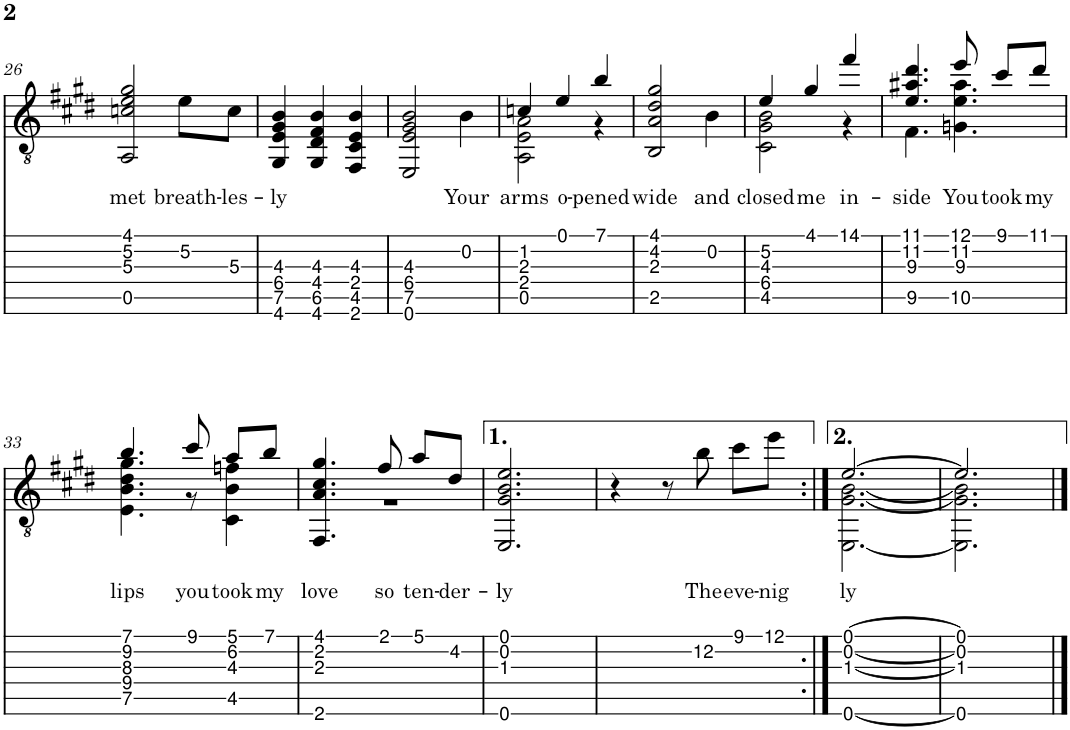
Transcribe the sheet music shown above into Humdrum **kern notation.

**kern	**kern	**text
*part1	*part1	*part1
*staff2	*staff1	*staff1
*I"Classical Guitar	*	*
*I'Guit.	*	*
!!LO:PB:g=z
*	*clefGv2	*
*k[f#c#g#d#]	*k[f#c#g#d#]	*
*E:	*E:	*
*M3/4	*M3/4	*
=26	=26	=26
!	!	!LO:LY:b
2AA 2c 2e 2g#	2AA/ 2cn/ 2e/ 2g#/	met
!	!	!LO:LY:b
8eL	8e\L	breath-
!	!	!LO:LY:b
8cJ	8c\J	-les-
=27	=27	=27
!	!	!LO:LY:b
4GG# 4E 4G# 4B	4GG#/ 4E/ 4G#/ 4B/	-ly
4GG# 4D# 4F# 4B	4GG#/ 4D#/ 4F#/ 4B/	.
4FF# 4C# 4E 4B	4FF#/ 4C#/ 4E/ 4B/	.
=28	=28	=28
2EE 2E 2G# 2B	2EE/ 2E/ 2G#/ 2B/	.
!	!	!LO:LY:b
4B	4B\	Your
=29	=29	=29
*^	*	*
!	!	!	!LO:LY:b
*	*	*^	*
4c	2AA 2E 2A	4cn/	2AA\ 2E\ 2A\	arms
!	!	!	!	!LO:LY:b
4e	.	4e/	.	o-
!	!	!	!	!LO:LY:b
4b	4r	4b/	4r	-pened
=30	=30	=30	=30	=30
!	!	!	!	!LO:LY:b
*v	*v	*	*	*
*	*v	*v	*
2BB 2A 2d# 2g#	2BB/ 2A/ 2d#/ 2g#/	wide
!	!	!LO:LY:b
4B	4B\	and
=31	=31	=31
*^	*	*
!	!	!	!LO:LY:b
*	*	*^	*
4e	2C# 2G# 2B	4e/	2C#\ 2G#\ 2B\	closed
!	!	!	!	!LO:LY:b
4g#	.	4g#/	.	me
!	!	!	!	!LO:LY:b
4ff#	4r	4ff#/	4r	in-
=32	=32	=32	=32	=32
!	!	!	!	!LO:LY:b
4.e 4.a# 4.dd#	4.F#	4.e/ 4.a#X/ 4.dd#/	4.F#\	-side
!	!	!	!	!LO:LY:b
8ee	4.G 4.e 4.a#	8ee/	4.Gn\ 4.e\ 4.a#\	You
!	!	!	!	!LO:LY:b
8cc#L	.	8cc#/L	.	took
!	!	!	!	!LO:LY:b
8dd#J	.	8dd#/J	.	my
!!LO:LB:g=z	!!
=33	=33	=33	=33	=33
!	!	!	!	!LO:LY:b
4.b	4.E 4.B 4.d# 4.g#	4.b/	4.E\ 4.B\ 4.d#\ 4.g#\	lips
!	!	!	!	!LO:LY:b
8cc#	8r	8cc#/	8r	you
!	!	!	!	!LO:LY:b
8aL	4C# 4B 4f	8a/L	4C#\ 4B\ 4fn\	took
!	!	!	!	!LO:LY:b
8bJ	.	8b/J	.	my
=34	=34	=34	=34	=34
!	!	!	!	!LO:LY:b
4.FF# 4.A 4.c# 4.g#	2.r	4.FF#/ 4.A/ 4.c#/ 4.g#/	2.r	love
!	!	!	!	!LO:LY:b
8f#	.	8f#/	.	so
!	!	!	!	!LO:LY:b
8aL	.	8a/L	.	ten-
!	!	!	!	!LO:LY:b
8d#J	.	8d#/J	.	-der-
*v	*v	*	*	*
*	*v	*v	*
=35	=35	=35
!	!	!LO:LY:b
2.EE 2.G# 2.B 2.e	2.EE/ 2.G#/ 2.B/ 2.e/	-ly
=36	=36	=36
4r	4r	.
8r	8r	.
!	!	!LO:LY:b
8b	8b\	The
!	!	!LO:LY:b
8cc#L	8cc#\L	eve-
!	!	!LO:LY:b
8eeJ	8ee\J	-nig
=37:|!	=37:|!	=37:|!
*^	*	*
!	!	!	!LO:LY:b
*	*	*^	*
[2.e	[2.EE [2.G# [2.B	[2.e/	[2.EE\ [2.G#\ [2.B\	ly
=38	=38	=38	=38	=38
2.e]	2.EE] 2.G#] 2.B]	2.e/]	2.EE\] 2.G#\] 2.B\]	.
*v	*v	*	*	*
*	*v	*v	*
==	==	==
*-	*-	*-
